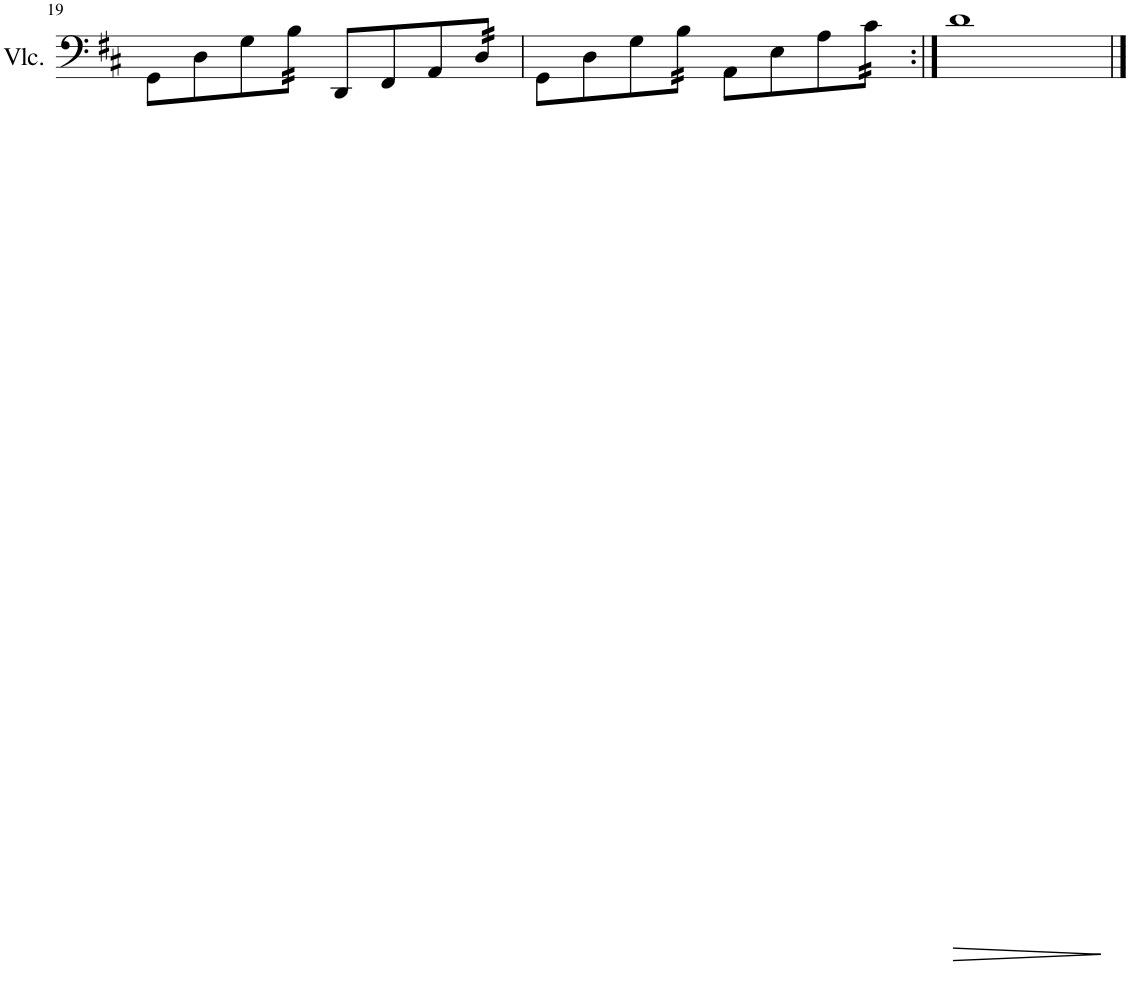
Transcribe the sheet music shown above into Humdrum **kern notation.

**kern	**dynam
*part1	*part1
*staff1	*staff1
*I"Violoncello	*
*I'Vlc.	*
!!LO:PB:g=z
*clefF4	*
*k[f#c#]	*
*M4/4	*
=19	=19
8GG\L	.
8D\	.
8G\	.
*tremolo	*
32B\	.
32B\	.
32B\	.
32B\JJJ	.
*Xtremolo	*
8DD/L	.
8FF#/	.
8AA/	.
*tremolo	*
32D/	.
32D/	.
32D/	.
32D/JJJ	.
*Xtremolo	*
=20	=20
8GG\L	.
8D\	.
8G\	.
*tremolo	*
32B\	.
32B\	.
32B\	.
32B\JJJ	.
*Xtremolo	*
8AA\L	.
8E\	.
8A\	.
*tremolo	*
32c#\	.
32c#\	.
32c#\	.
32c#\JJJ	.
*Xtremolo	*
=21:|!	=21:|!
!	!LO:HP:b
1d	>
.	]
==	==
*-	*-
